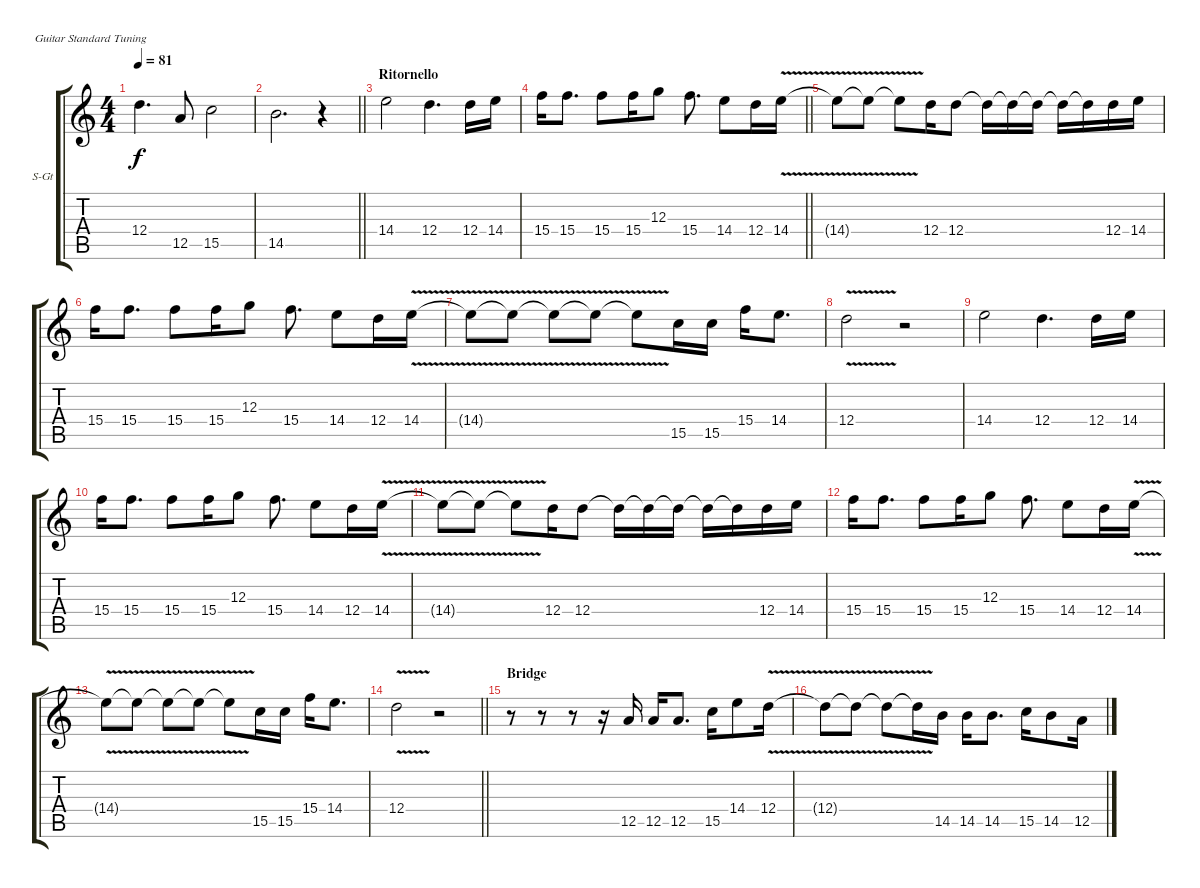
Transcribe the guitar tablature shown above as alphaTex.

\bracketExtendMode groupsimilarinstruments
\firstSystemTrackNameOrientation horizontal
\otherSystemsTrackNameOrientation horizontal
\track ("Voice & Flute Klaus" "S-Gt") {instrument accordion}
\staff {score tabs}
\tuning (E4 B3 G3 D3 A2 E2)
\displaytranspose 12
\ts (4 4)
\tempo 81
\clef g2
\ks c
12.4{t}.4{d dy f} 12.5.8 15.5.2 |
\barLineRight lightlight
14.5.2{d} r.4 |
\section ("" "Ritornello")
14.4.2 12.4.4{d} 12.4.16 14.4.16 |
\barLineRight lightlight
15.4.16 15.4.8{d} 15.4.8 15.4.16 12.3.8 15.4.8{d} 14.4.8 12.4.16 14.4{v}.16 |
14.4{v t}.8 14.4{v t}.8 14.4{v t}.8 12.4.16 12.4.8 12.4{t}.16 12.4{t}.16 12.4{t}.16 12.4{t}.16 12.4{t}.16 12.4.16 14.4.16 |
15.4.16 15.4.8{d} 15.4.8 15.4.16 12.3.8 15.4.8{d} 14.4.8 12.4.16 14.4{v}.16 |
14.4{v t}.8 14.4{v t}.8 14.4{v t}.8 14.4{v t}.8 14.4{v t}.8 15.5.16 15.5.16 15.4.16 14.4.8{d} |
12.4{v}.2 r.2 |
14.4.2 12.4.4{d} 12.4.16 14.4.16 |
15.4.16 15.4.8{d} 15.4.8 15.4.16 12.3.8 15.4.8{d} 14.4.8 12.4.16 14.4{v}.16 |
14.4{v t}.8 14.4{v t}.8 14.4{v t}.8 12.4.16 12.4.8 12.4{t}.16 12.4{t}.16 12.4{t}.16 12.4{t}.16 12.4{t}.16 12.4.16 14.4.16 |
15.4.16 15.4.8{d} 15.4.8 15.4.16 12.3.8 15.4.8{d} 14.4.8 12.4.16 14.4{v}.16 |
14.4{v t}.8 14.4{v t}.8 14.4{v t}.8 14.4{v t}.8 14.4{v t}.8 15.5.16 15.5.16 15.4.16 14.4.8{d} |
\barLineRight lightlight
12.4{v}.2 r.2 |
\section ("" "Bridge")
r.8 r.8 r.8 r.16 12.5.16 12.5.16 12.5.8{d} 15.5.16 14.4.8 12.4{v}.16 |
12.4{v t}.8 12.4{v t}.8 12.4{v t}.8 12.4{v t}.16 14.5.16 14.5.16 14.5.8{d} 15.5.16 14.5.8 12.5.16
